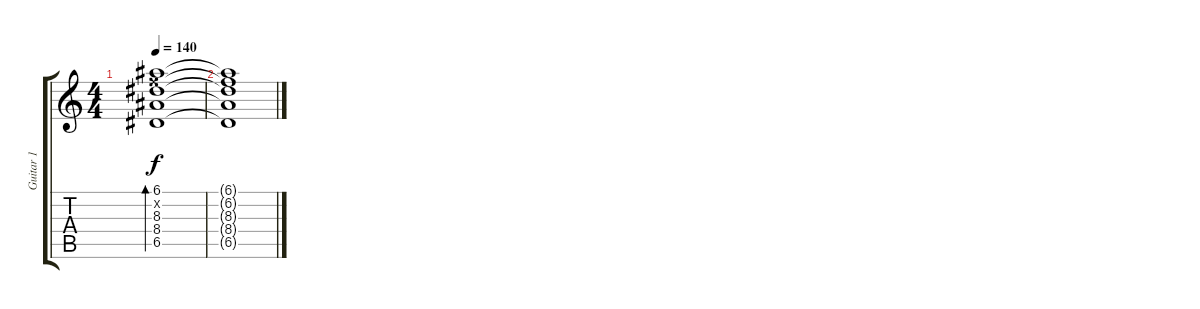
\track ("Guitar 1" "Guitar 1") {instrument overdrivenguitar}
\staff {score tabs}
\tuning (E4 B3 G3 D3 A2 D2) {hide}
\ts (4 4)
\tempo 140
\clef g2
\ks c
(6.1 6.2{x} 8.3 8.4 6.5).1{bd 120 dy f} |
(6.1{t} 6.2{t} 8.3{t} 8.4{t} 6.5{t}).1
